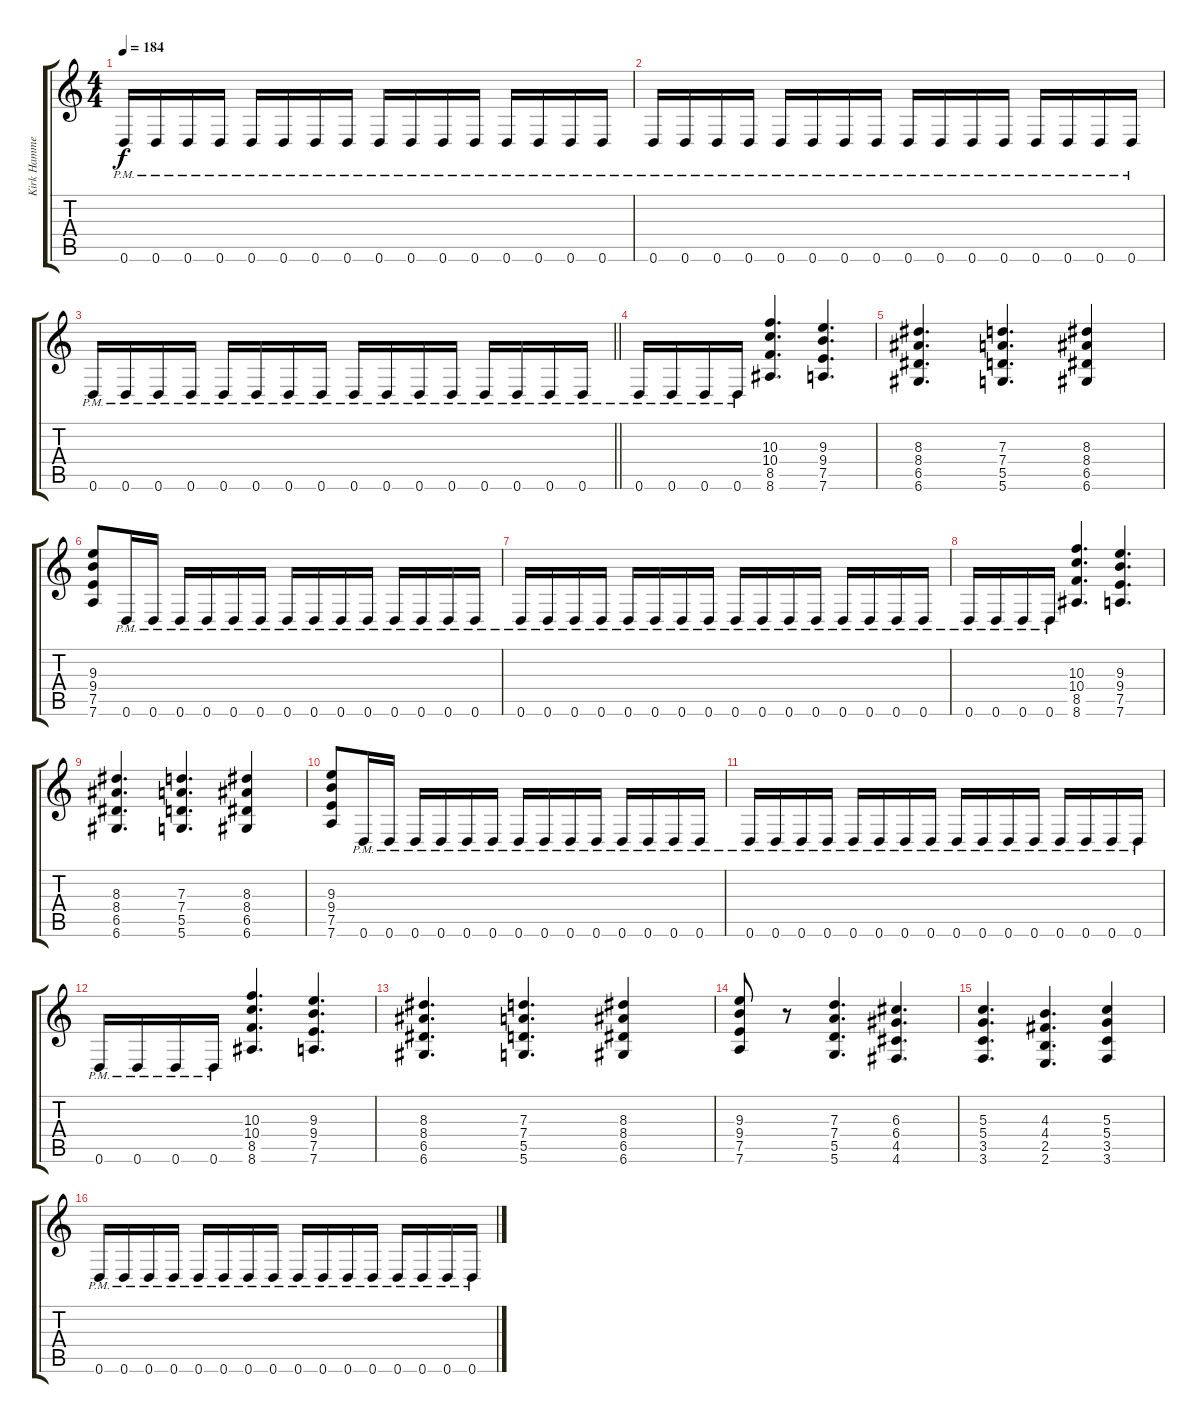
\track ("Kirk Hammet" "Kirk Hamme") {instrument distortionguitar}
\staff {score tabs}
\tuning (E4 B3 G3 D3 A2 D2) {hide}
\ts (4 4)
\tempo 184
\clef g2
\ks c
0.6{pm}.16{dy f} 0.6{pm}.16 0.6{pm}.16 0.6{pm}.16 0.6{pm}.16 0.6{pm}.16 0.6{pm}.16 0.6{pm}.16 0.6{pm}.16 0.6{pm}.16 0.6{pm}.16 0.6{pm}.16 0.6{pm}.16 0.6{pm}.16 0.6{pm}.16 0.6{pm}.16 |
0.6{pm}.16 0.6{pm}.16 0.6{pm}.16 0.6{pm}.16 0.6{pm}.16 0.6{pm}.16 0.6{pm}.16 0.6{pm}.16 0.6{pm}.16 0.6{pm}.16 0.6{pm}.16 0.6{pm}.16 0.6{pm}.16 0.6{pm}.16 0.6{pm}.16 0.6{pm}.16 |
\barLineRight lightlight
0.6{pm}.16 0.6{pm}.16 0.6{pm}.16 0.6{pm}.16 0.6{pm}.16 0.6{pm}.16 0.6{pm}.16 0.6{pm}.16 0.6{pm}.16 0.6{pm}.16 0.6{pm}.16 0.6{pm}.16 0.6{pm}.16 0.6{pm}.16 0.6{pm}.16 0.6{pm}.16 |
\section ("" "")
0.6{pm}.16 0.6{pm}.16 0.6{pm}.16 0.6{pm}.16 (10.3 10.4 8.5 8.6).4{d} (9.3 9.4 7.5 7.6).4{d} |
(8.3 8.4 6.5 6.6).4{d} (7.3 7.4 5.5 5.6).4{d} (8.3 8.4 6.5 6.6).4 |
(9.3 9.4 7.5 7.6).8 0.6{pm}.16 0.6{pm}.16 0.6{pm}.16 0.6{pm}.16 0.6{pm}.16 0.6{pm}.16 0.6{pm}.16 0.6{pm}.16 0.6{pm}.16 0.6{pm}.16 0.6{pm}.16 0.6{pm}.16 0.6{pm}.16 0.6{pm}.16 |
0.6{pm}.16 0.6{pm}.16 0.6{pm}.16 0.6{pm}.16 0.6{pm}.16 0.6{pm}.16 0.6{pm}.16 0.6{pm}.16 0.6{pm}.16 0.6{pm}.16 0.6{pm}.16 0.6{pm}.16 0.6{pm}.16 0.6{pm}.16 0.6{pm}.16 0.6{pm}.16 |
0.6{pm}.16 0.6{pm}.16 0.6{pm}.16 0.6{pm}.16 (10.3 10.4 8.5 8.6).4{d} (9.3 9.4 7.5 7.6).4{d} |
(8.3 8.4 6.5 6.6).4{d} (7.3 7.4 5.5 5.6).4{d} (8.3 8.4 6.5 6.6).4 |
(9.3 9.4 7.5 7.6).8 0.6{pm}.16 0.6{pm}.16 0.6{pm}.16 0.6{pm}.16 0.6{pm}.16 0.6{pm}.16 0.6{pm}.16 0.6{pm}.16 0.6{pm}.16 0.6{pm}.16 0.6{pm}.16 0.6{pm}.16 0.6{pm}.16 0.6{pm}.16 |
0.6{pm}.16 0.6{pm}.16 0.6{pm}.16 0.6{pm}.16 0.6{pm}.16 0.6{pm}.16 0.6{pm}.16 0.6{pm}.16 0.6{pm}.16 0.6{pm}.16 0.6{pm}.16 0.6{pm}.16 0.6{pm}.16 0.6{pm}.16 0.6{pm}.16 0.6{pm}.16 |
0.6{pm}.16 0.6{pm}.16 0.6{pm}.16 0.6{pm}.16 (10.3 10.4 8.5 8.6).4{d} (9.3 9.4 7.5 7.6).4{d} |
(8.3 8.4 6.5 6.6).4{d} (7.3 7.4 5.5 5.6).4{d} (8.3 8.4 6.5 6.6).4 |
(9.3 9.4 7.5 7.6).8 r.8 (7.3 7.4 5.5 5.6).4{d} (6.3 6.4 4.5 4.6).4{d} |
(5.3 5.4 3.5 3.6).4{d} (4.3 4.4 2.5 2.6).4{d} (5.3 5.4 3.5 3.6).4 |
0.6{pm}.16 0.6{pm}.16 0.6{pm}.16 0.6{pm}.16 0.6{pm}.16 0.6{pm}.16 0.6{pm}.16 0.6{pm}.16 0.6{pm}.16 0.6{pm}.16 0.6{pm}.16 0.6{pm}.16 0.6{pm}.16 0.6{pm}.16 0.6{pm}.16 0.6{pm}.16
